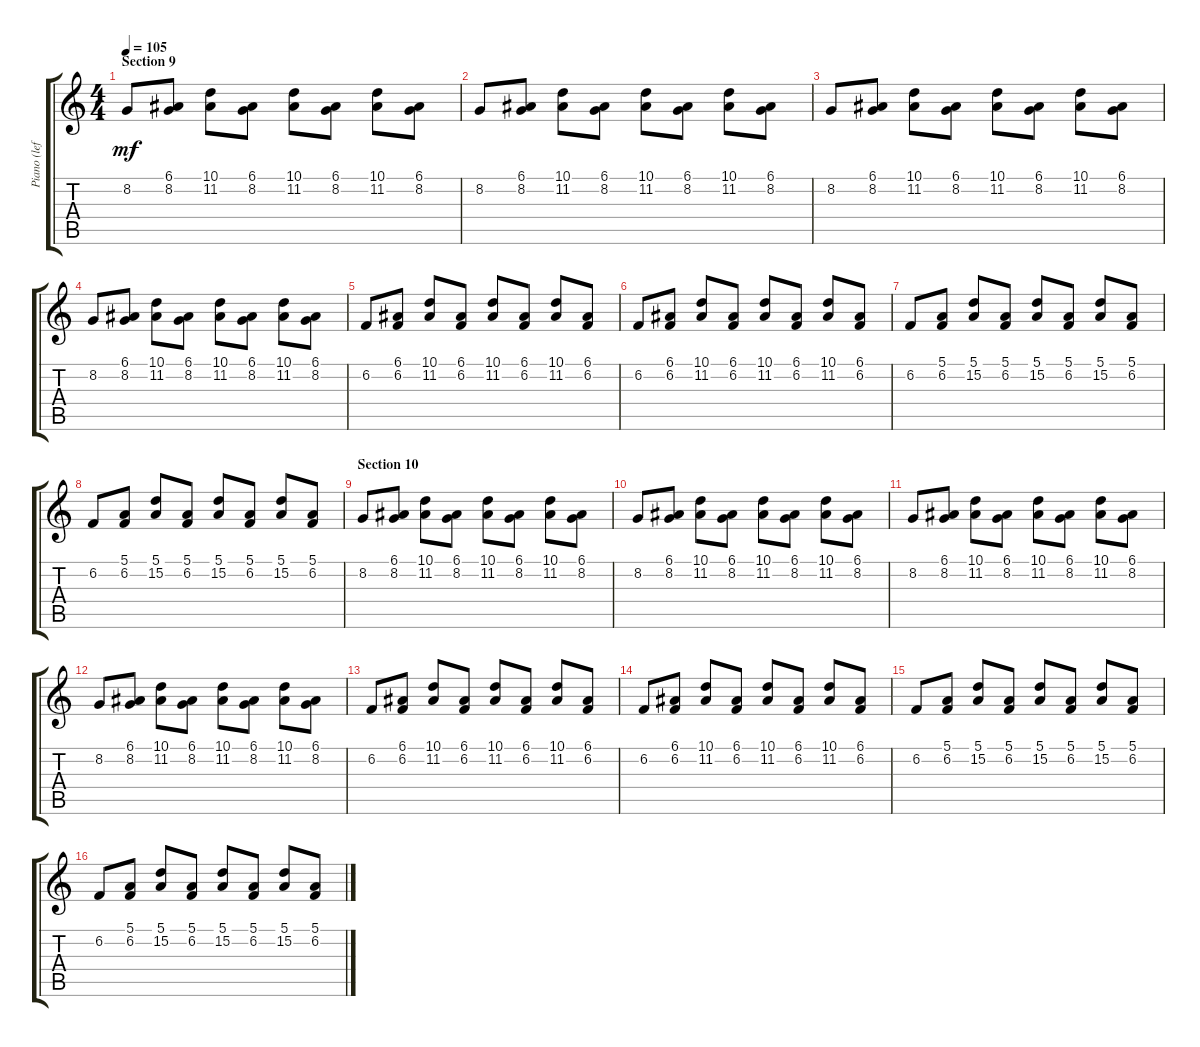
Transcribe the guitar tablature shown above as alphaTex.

\track ("Piano (left)" "Piano (lef") {instrument acousticgrandpiano}
\staff {score tabs}
\tuning (E4 B3 G3 D3 A2 E2) {hide}
\ts (4 4)
\section ("" "Section 9")
\tempo 105
\clef g2
\ks c
8.2.8{dy mf} (6.1 8.2).8 (10.1 11.2).8 (6.1 8.2).8 (10.1 11.2).8 (6.1 8.2).8 (10.1 11.2).8 (6.1 8.2).8 |
8.2.8 (6.1 8.2).8 (10.1 11.2).8 (6.1 8.2).8 (10.1 11.2).8 (6.1 8.2).8 (10.1 11.2).8 (6.1 8.2).8 |
8.2.8 (6.1 8.2).8 (10.1 11.2).8 (6.1 8.2).8 (10.1 11.2).8 (6.1 8.2).8 (10.1 11.2).8 (6.1 8.2).8 |
8.2.8 (6.1 8.2).8 (10.1 11.2).8 (6.1 8.2).8 (10.1 11.2).8 (6.1 8.2).8 (10.1 11.2).8 (6.1 8.2).8 |
6.2.8 (6.1 6.2).8 (10.1 11.2).8 (6.1 6.2).8 (10.1 11.2).8 (6.1 6.2).8 (10.1 11.2).8 (6.1 6.2).8 |
6.2.8 (6.1 6.2).8 (10.1 11.2).8 (6.1 6.2).8 (10.1 11.2).8 (6.1 6.2).8 (10.1 11.2).8 (6.1 6.2).8 |
6.2.8 (5.1 6.2).8 (5.1 15.2).8 (5.1 6.2).8 (5.1 15.2).8 (5.1 6.2).8 (5.1 15.2).8 (5.1 6.2).8 |
6.2.8 (5.1 6.2).8 (5.1 15.2).8 (5.1 6.2).8 (5.1 15.2).8 (5.1 6.2).8 (5.1 15.2).8 (5.1 6.2).8 |
\section ("" "Section 10")
8.2.8 (6.1 8.2).8 (10.1 11.2).8 (6.1 8.2).8 (10.1 11.2).8 (6.1 8.2).8 (10.1 11.2).8 (6.1 8.2).8 |
8.2.8 (6.1 8.2).8 (10.1 11.2).8 (6.1 8.2).8 (10.1 11.2).8 (6.1 8.2).8 (10.1 11.2).8 (6.1 8.2).8 |
8.2.8 (6.1 8.2).8 (10.1 11.2).8 (6.1 8.2).8 (10.1 11.2).8 (6.1 8.2).8 (10.1 11.2).8 (6.1 8.2).8 |
8.2.8 (6.1 8.2).8 (10.1 11.2).8 (6.1 8.2).8 (10.1 11.2).8 (6.1 8.2).8 (10.1 11.2).8 (6.1 8.2).8 |
6.2.8 (6.1 6.2).8 (10.1 11.2).8 (6.1 6.2).8 (10.1 11.2).8 (6.1 6.2).8 (10.1 11.2).8 (6.1 6.2).8 |
6.2.8 (6.1 6.2).8 (10.1 11.2).8 (6.1 6.2).8 (10.1 11.2).8 (6.1 6.2).8 (10.1 11.2).8 (6.1 6.2).8 |
6.2.8 (5.1 6.2).8 (5.1 15.2).8 (5.1 6.2).8 (5.1 15.2).8 (5.1 6.2).8 (5.1 15.2).8 (5.1 6.2).8 |
6.2.8 (5.1 6.2).8 (5.1 15.2).8 (5.1 6.2).8 (5.1 15.2).8 (5.1 6.2).8 (5.1 15.2).8 (5.1 6.2).8
